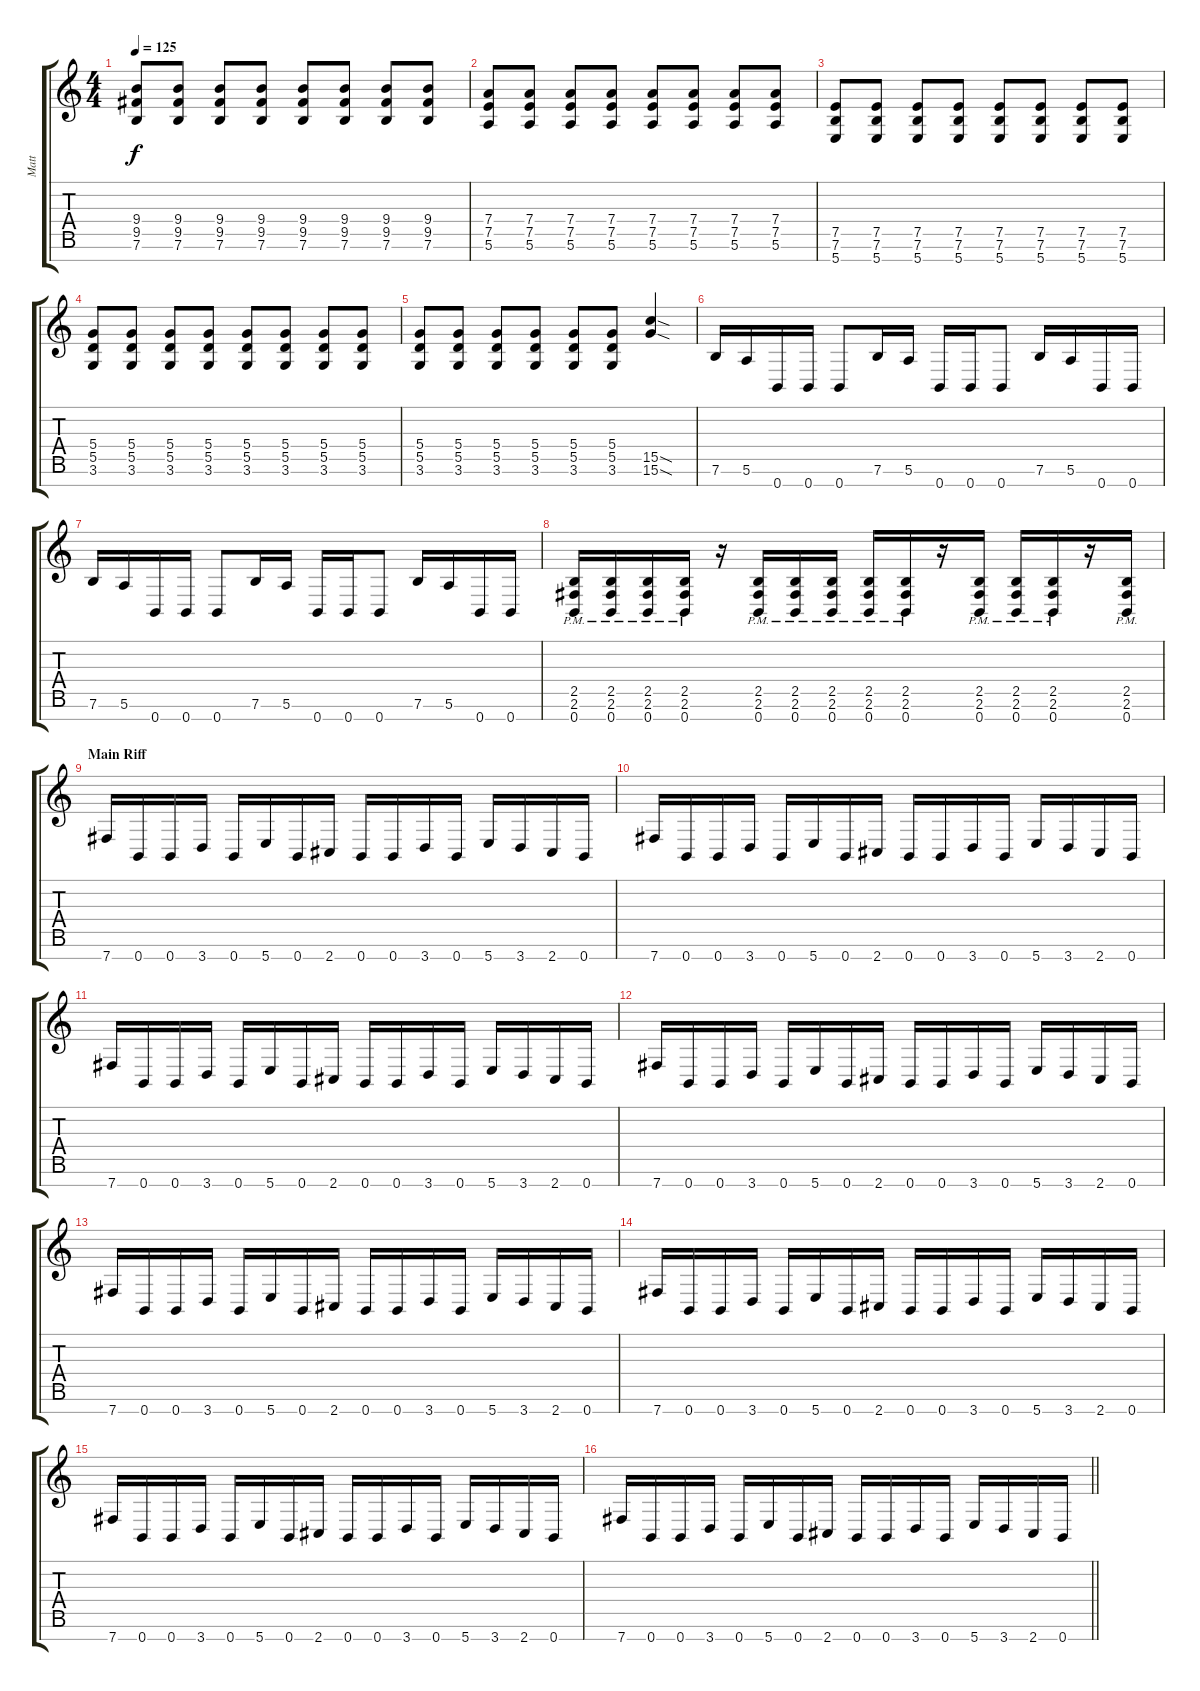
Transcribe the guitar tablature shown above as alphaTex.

\track ("Matt" "Matt") {instrument distortionguitar}
\staff {score tabs}
\tuning (E4 B3 G3 D3 A2 E2 B1) {hide}
\ts (4 4)
\tempo 125
\clef g2
\ks c
(9.4 9.5 7.6).8{dy f} (9.4 9.5 7.6).8 (9.4 9.5 7.6).8 (9.4 9.5 7.6).8 (9.4 9.5 7.6).8 (9.4 9.5 7.6).8 (9.4 9.5 7.6).8 (9.4 9.5 7.6).8 |
(7.4 7.5 5.6).8 (7.4 7.5 5.6).8 (7.4 7.5 5.6).8 (7.4 7.5 5.6).8 (7.4 7.5 5.6).8 (7.4 7.5 5.6).8 (7.4 7.5 5.6).8 (7.4 7.5 5.6).8 |
(7.5 7.6 5.7).8 (7.5 7.6 5.7).8 (7.5 7.6 5.7).8 (7.5 7.6 5.7).8 (7.5 7.6 5.7).8 (7.5 7.6 5.7).8 (7.5 7.6 5.7).8 (7.5 7.6 5.7).8 |
(5.4 5.5 3.6).8 (5.4 5.5 3.6).8 (5.4 5.5 3.6).8 (5.4 5.5 3.6).8 (5.4 5.5 3.6).8 (5.4 5.5 3.6).8 (5.4 5.5 3.6).8 (5.4 5.5 3.6).8 |
(5.4 5.5 3.6).8 (5.4 5.5 3.6).8 (5.4 5.5 3.6).8 (5.4 5.5 3.6).8 (5.4 5.5 3.6).8 (5.4 5.5 3.6).8 (15.5{sod} 15.6{sod}).4 |
7.6.16 5.6.16 0.7.16 0.7.16 0.7.8 7.6.16 5.6.16 0.7.16 0.7.16 0.7.8 7.6.16 5.6.16 0.7.16 0.7.16 |
7.6.16 5.6.16 0.7.16 0.7.16 0.7.8 7.6.16 5.6.16 0.7.16 0.7.16 0.7.8 7.6.16 5.6.16 0.7.16 0.7.16 |
\section ("" "")
(2.5 2.6 0.7{pm}).16 (2.5 2.6 0.7{pm}).16 (2.5 2.6 0.7{pm}).16 (2.5 2.6 0.7{pm}).16 r.16 (2.5 2.6 0.7{pm}).16 (2.5 2.6 0.7{pm}).16 (2.5 2.6 0.7{pm}).16 (2.5 2.6 0.7{pm}).16 (2.5 2.6 0.7{pm}).16 r.16 (2.5 2.6 0.7{pm}).16 (2.5 2.6 0.7{pm}).16 (2.5 2.6 0.7{pm}).16 r.16 (2.5 2.6 0.7{pm}).16 |
\section ("" "Main Riff")
7.7.16 0.7.16 0.7.16 3.7.16 0.7.16 5.7.16 0.7.16 2.7.16 0.7.16 0.7.16 3.7.16 0.7.16 5.7.16 3.7.16 2.7.16 0.7.16 |
7.7.16 0.7.16 0.7.16 3.7.16 0.7.16 5.7.16 0.7.16 2.7.16 0.7.16 0.7.16 3.7.16 0.7.16 5.7.16 3.7.16 2.7.16 0.7.16 |
7.7.16 0.7.16 0.7.16 3.7.16 0.7.16 5.7.16 0.7.16 2.7.16 0.7.16 0.7.16 3.7.16 0.7.16 5.7.16 3.7.16 2.7.16 0.7.16 |
7.7.16 0.7.16 0.7.16 3.7.16 0.7.16 5.7.16 0.7.16 2.7.16 0.7.16 0.7.16 3.7.16 0.7.16 5.7.16 3.7.16 2.7.16 0.7.16 |
7.7.16 0.7.16 0.7.16 3.7.16 0.7.16 5.7.16 0.7.16 2.7.16 0.7.16 0.7.16 3.7.16 0.7.16 5.7.16 3.7.16 2.7.16 0.7.16 |
7.7.16 0.7.16 0.7.16 3.7.16 0.7.16 5.7.16 0.7.16 2.7.16 0.7.16 0.7.16 3.7.16 0.7.16 5.7.16 3.7.16 2.7.16 0.7.16 |
7.7.16 0.7.16 0.7.16 3.7.16 0.7.16 5.7.16 0.7.16 2.7.16 0.7.16 0.7.16 3.7.16 0.7.16 5.7.16 3.7.16 2.7.16 0.7.16 |
\barLineRight lightlight
7.7.16 0.7.16 0.7.16 3.7.16 0.7.16 5.7.16 0.7.16 2.7.16 0.7.16 0.7.16 3.7.16 0.7.16 5.7.16 3.7.16 2.7.16 0.7.16
